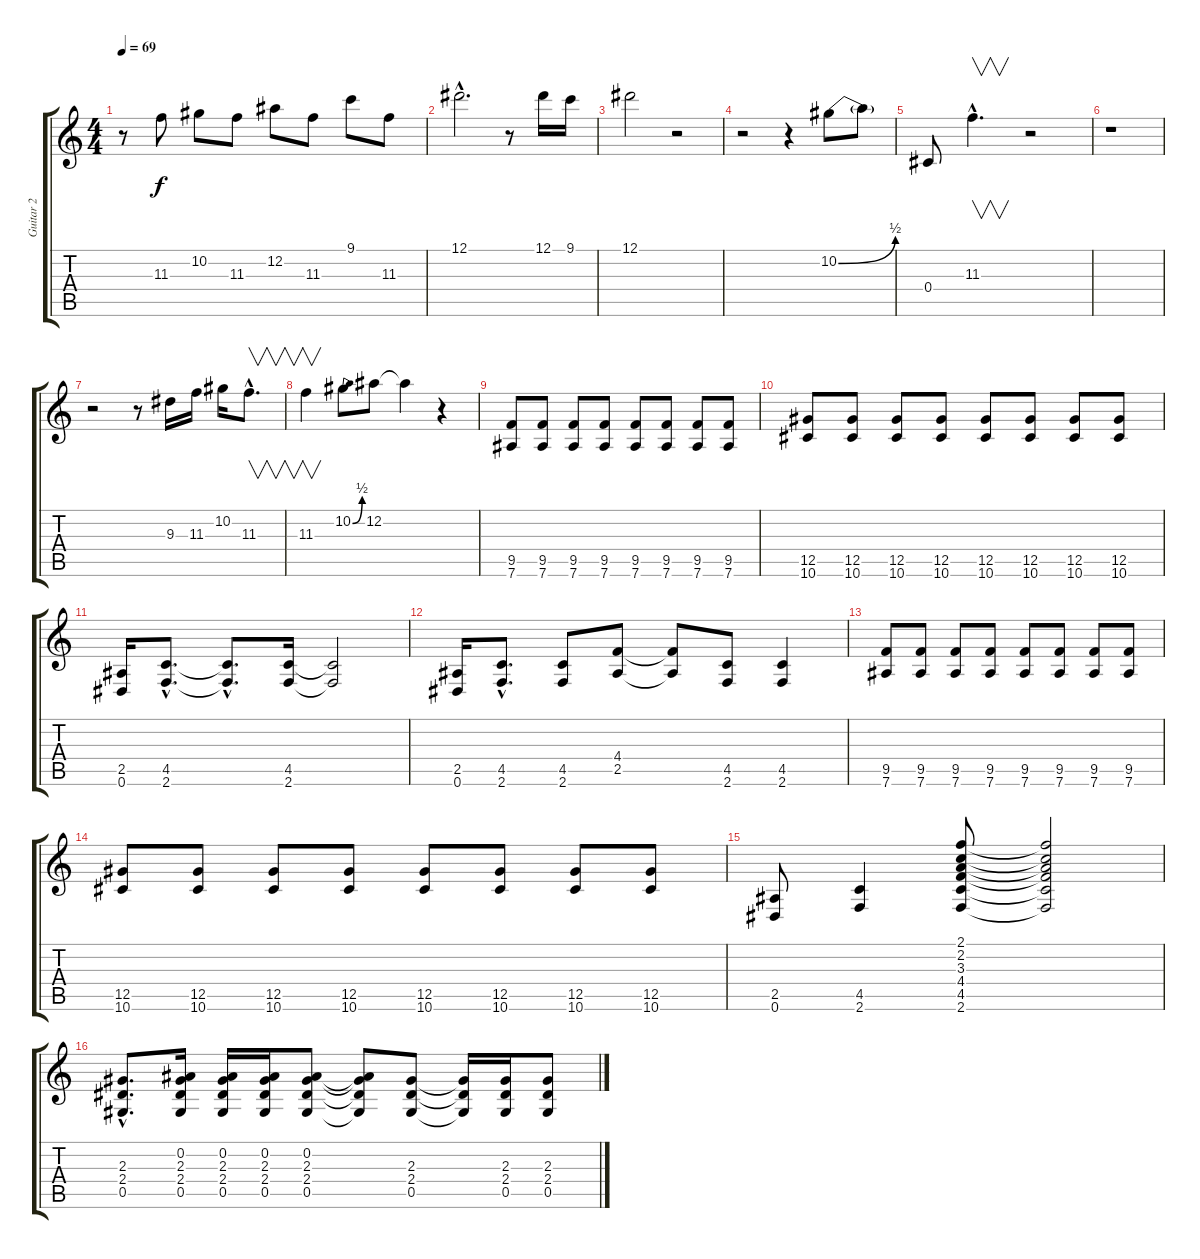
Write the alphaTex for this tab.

\track ("Guitar 2" "Guitar 2") {instrument acousticguitarsteel}
\staff {score tabs}
\tuning (Eb4 Bb3 Gb3 Db3 Ab2 Eb2) {hide}
\ts (4 4)
\tempo 69
\clef g2
\ks c
r.8{dy f} 11.3.8 10.2.8 11.3.8 12.2.8 11.3.8 9.1.8 11.3.8 |
12.1{hac}.2{d} r.8 12.1.16 9.1.16 |
12.1.2 r.2 |
r.2 r.4 10.2{be (bend 0 0 60 2)}.8 10.2{t}.8 |
0.4.8 11.3{hac}.4{v d} r.2 |
r.1 |
r.2 r.8 9.3.16 11.3.16 10.2.16 11.3{hac}.8{v d} |
11.3.4{v} 10.2{be (bend 0 0 60 2)}.8 12.2.8 12.2{t}.4 r.4 |
(9.5 7.6).8 (9.5 7.6).8 (9.5 7.6).8 (9.5 7.6).8 (9.5 7.6).8 (9.5 7.6).8 (9.5 7.6).8 (9.5 7.6).8 |
(12.5 10.6).8 (12.5 10.6).8 (12.5 10.6).8 (12.5 10.6).8 (12.5 10.6).8 (12.5 10.6).8 (12.5 10.6).8 (12.5 10.6).8 |
(2.5 0.6).16 (4.5{hac} 2.6{hac}).8{d} (4.5{hac t} 2.6{hac t}).8{d} (4.5 2.6).16 (4.5{t} 2.6{t}).2 |
(2.5 0.6).16 (4.5{hac} 2.6{hac}).8{d} (4.5 2.6).8 (4.4 2.5).8 (4.4{t} 2.5{t}).8 (4.5 2.6).8 (4.5 2.6).4 |
(9.5 7.6).8 (9.5 7.6).8 (9.5 7.6).8 (9.5 7.6).8 (9.5 7.6).8 (9.5 7.6).8 (9.5 7.6).8 (9.5 7.6).8 |
(12.5 10.6).8 (12.5 10.6).8 (12.5 10.6).8 (12.5 10.6).8 (12.5 10.6).8 (12.5 10.6).8 (12.5 10.6).8 (12.5 10.6).8 |
(2.5 0.6).8 (4.5 2.6).4 (2.1 2.2 3.3 4.4 4.5 2.6).8 (2.1{t} 2.2{t} 3.3{t} 4.4{t} 4.5{t} 2.6{t}).2 |
(2.3{hac} 2.4{hac} 0.5{hac}).8{d} (0.2 2.3 2.4 0.5).16 (0.2 2.3 2.4 0.5).16 (0.2 2.3 2.4 0.5).16 (0.2 2.3 2.4 0.5).8 (0.2{t} 2.3{t} 2.4{t} 0.5{t}).8 (2.3 2.4 0.5).8 (2.3{t} 2.4{t} 0.5{t}).16 (2.3 2.4 0.5).16 (2.3 2.4 0.5).8
